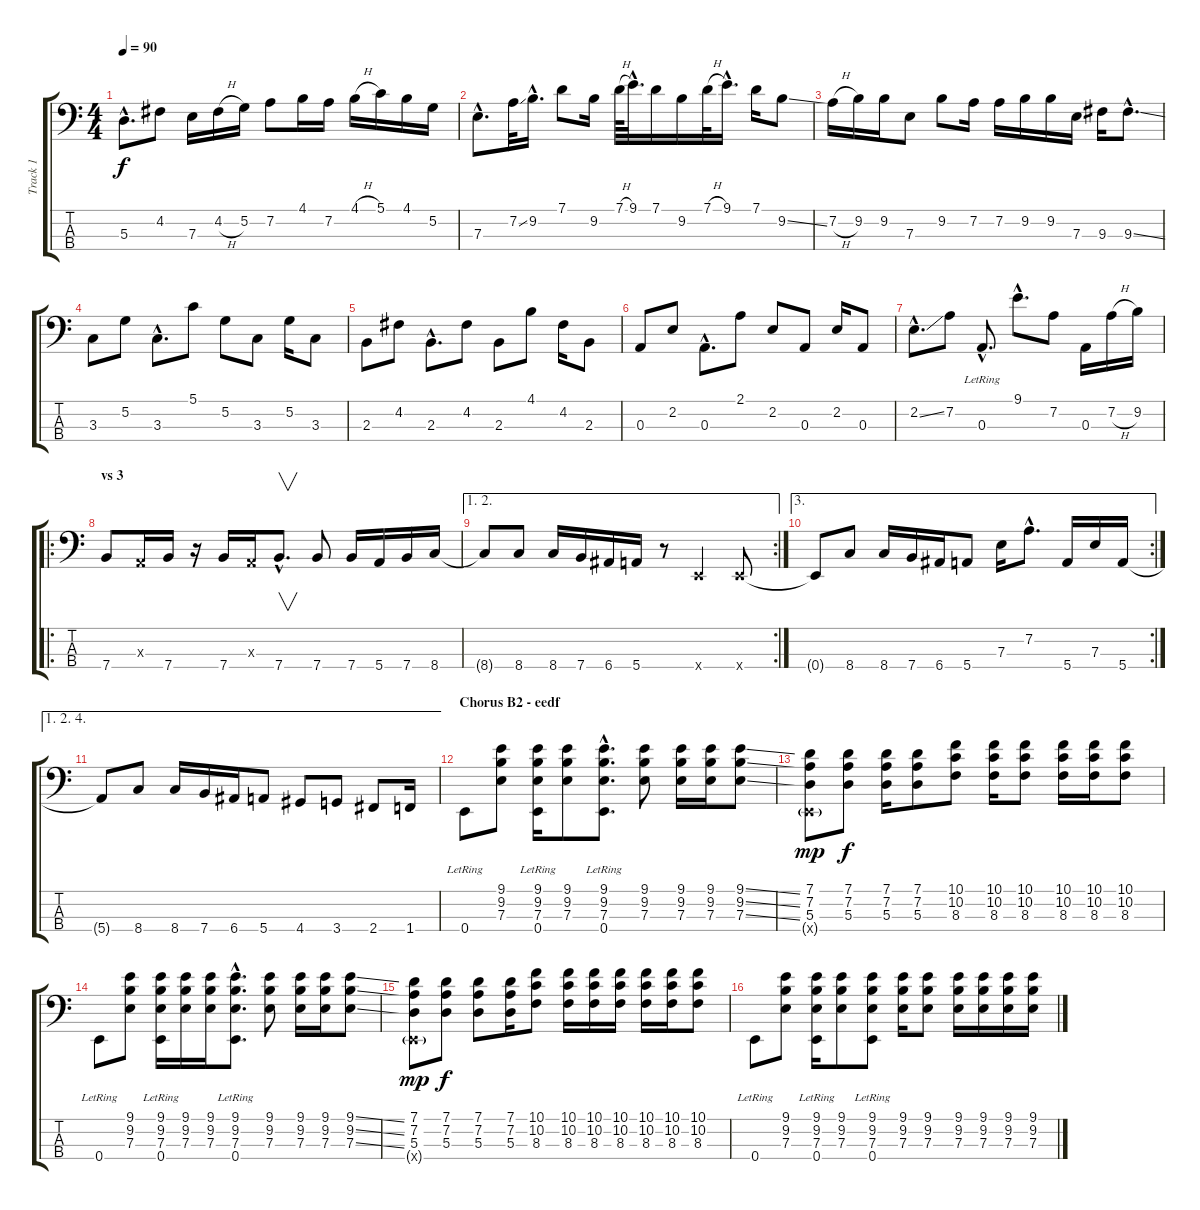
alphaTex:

\track ("Track 1" "Track 1") {instrument electricbassfinger}
\staff {score tabs}
\tuning (G2 D2 A1 E1) {hide}
\ts (4 4)
\tempo 90
\clef f4
\ks c
5.3{hac}.8{d dy f} 4.2.8 7.3.16 4.2{h}.16 5.2.16 7.2.8 4.1.16 7.2.16 4.1{h}.16 5.1.16 4.1.16 5.2.16 |
7.3{hac}.8{d} 7.2{ss}.32 9.2{hac}.16{d} 7.1.8 9.2.16 7.1{h}.64 9.1{hac}.32{d} 7.1.16 9.2.16 7.1{h}.32 9.1{hac}.16{d} 7.1.16 9.2{ss}.8 |
7.2{h}.16 9.2.16 9.2.16 7.3.8 9.2.8 7.2.16 7.2.16 9.2.16 9.2.16 7.3.16 9.3.16 9.3{ss hac}.8{d} |
\section ("" "")
3.3.8 5.2.8 3.3{hac}.8{d} 5.1.8 5.2.8 3.3.8 5.2.16 3.3.8 |
2.3.8 4.2.8 2.3{hac}.8{d} 4.2.8 2.3.8 4.1.8 4.2.16 2.3.8 |
0.3.8 2.2.8 0.3{hac}.8{d} 2.1.8 2.2.8 0.3.8 2.2.16 0.3.8 |
2.2{ss hac}.8{d} 7.2.8 0.3{hac lr}.8{d} 9.1{hac}.8{d} 7.2.8 0.3.16 7.2{h}.16 9.2.16 |
\ro
\section ("" "vs 3")
7.4.8 0.3{x}.16 7.4.16 r.16 7.4.16 0.3{x}.16 7.4{hac}.8{v d} 7.4.8 7.4.16 5.4.16 7.4.16 8.4.16 |
\ae (1 2)
\rc 2
8.4{t}.8 8.4.8 8.4.16 7.4.16 6.4.16 5.4.16 r.8 0.4{x}.4 0.4{x}.8 |
\ae 3
\rc 2
0.4{t}.8 8.4.8 8.4.16 7.4.16 6.4.16 5.4.8 7.3.16 7.2{hac}.8{d} 5.4.16 7.3.16 5.4.16 |
\ae (1 2 4)
5.4{t}.8 8.4.8 8.4.16 7.4.16 6.4.16 5.4.8 4.4.8 3.4.8 2.4.8 1.4.16 |
\section ("" "Chorus B2 - eedf")
0.4{lr}.8 (9.1 9.2 7.3).8 (9.1 9.2 7.3 0.4{lr}).16 (9.1 9.2 7.3).8 (9.1{hac} 9.2{hac} 7.3{hac} 0.4{hac lr}).8{d} (9.1 9.2 7.3).8 (9.1 9.2 7.3).16 (9.1 9.2 7.3).16 (9.1{ss} 9.2{ss} 7.3{ss}).8 |
(7.1 7.2 5.3 0.4{g x}).8{dy mp} (7.1 7.2 5.3).8{dy f} (7.1 7.2 5.3).16 (7.1 7.2 5.3).8 (10.1 10.2 8.3).8 (10.1 10.2 8.3).16 (10.1 10.2 8.3).8 (10.1 10.2 8.3).16 (10.1 10.2 8.3).16 (10.1 10.2 8.3).8 |
0.4{lr}.8 (9.1 9.2 7.3).8 (9.1 9.2 7.3 0.4{lr}).16 (9.1 9.2 7.3).16 (9.1 9.2 7.3).16 (9.1{hac} 9.2{hac} 7.3{hac} 0.4{hac lr}).8{d} (9.1 9.2 7.3).8 (9.1 9.2 7.3).16 (9.1 9.2 7.3).16 (9.1{ss} 9.2{ss} 7.3{ss}).8 |
(7.1 7.2 5.3 0.4{g x}).8{dy mp} (7.1 7.2 5.3).8{dy f} (7.1 7.2 5.3).8 (7.1 7.2 5.3).16 (10.1 10.2 8.3).8 (10.1 10.2 8.3).16 (10.1 10.2 8.3).16 (10.1 10.2 8.3).16 (10.1 10.2 8.3).16 (10.1 10.2 8.3).16 (10.1 10.2 8.3).8 |
0.4{lr}.8 (9.1 9.2 7.3).8 (9.1 9.2 7.3 0.4{lr}).16 (9.1 9.2 7.3).8 (9.1 9.2 7.3 0.4{lr}).8 (9.1 9.2 7.3).16 (9.1 9.2 7.3).8 (9.1 9.2 7.3).16 (9.1 9.2 7.3).16 (9.1 9.2 7.3).16 (9.1{ss} 9.2{ss} 7.3{ss}).16
